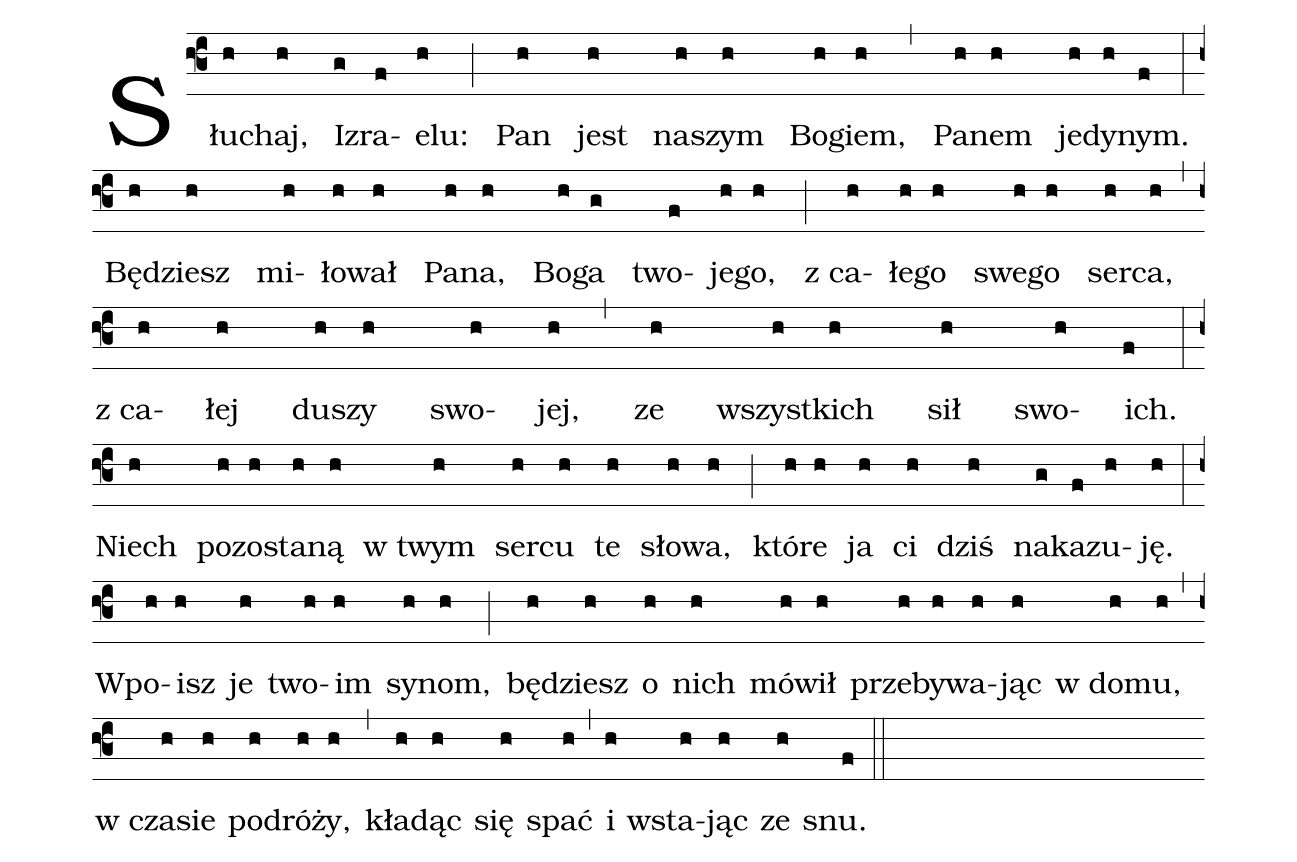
%%
(f3)Słu(h)chaj,(h) I(g)zra(f)elu:(h) (;) Pan(h) jest(h) na(h)szym(h) Bo(h)giem,(h) (,) Pa(h)nem(h) je(h)dy(h)nym.(f) (:) (z)
Bę(h)dziesz(h) mi(h)ło(h)wał(h) Pa(h)na,(h) Bo(h)ga(g) two(f)je(h)go,(h) (;) z ca(h)łe(h)go(h) swe(h)go(h) ser(h)ca,(h) (,) (z)
z ca(h)łej(h) du(h)szy(h) swo(h)jej,(h) (,) ze(h) wszyst(h)kich(h) sił(h) swo(h)ich.(f) (:) (z)
Niech(h) po(h)zo(h)sta(h)ną(h) w twym(h) ser(h)cu(h) te(h) sło(h)wa,(h) (;) któ(h)re(h) ja(h) ci(h) dziś(h) na(g)ka(f)zu(h)ję.(h) (:) (z)
Wpo(h)isz(h) je(h) two(h)im(h) sy(h)nom,(h) (;) bę(h)dziesz(h) o(h) nich(h) mó(h)wił(h) prze(h)by(h)wa(h)jąc(h) w do(h)mu,(h) (,) (z)
w cza(h)sie(h) po(h)dró(h)ży,(h) (,) kła(h)dąc(h) się(h) spać(h) (,) i(h) wsta(h)jąc(h) ze(h) snu.(f) (::)
